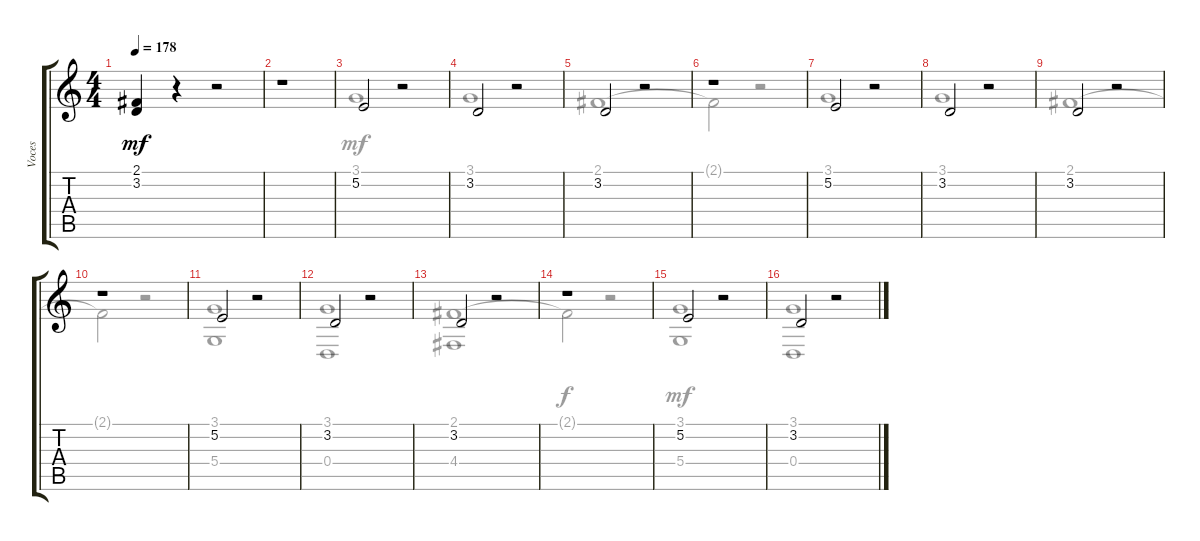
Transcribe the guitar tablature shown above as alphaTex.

\track ("Voces" "Voces") {instrument sopranosax}
\staff {score tabs}
\tuning (E4 B3 G3 D3 A2 E2) {hide}
\voice
\ts (4 4)
\tempo 178
\clef g2
\ks c
(2.1 3.2).4{dy mf} r.4 r.2 |
r.1 |
5.2.2 r.2 |
3.2.2 r.2 |
3.2.2 r.2 |
r.1 |
5.2.2 r.2 |
3.2.2 r.2 |
3.2.2 r.2 |
r.1 |
5.2.2 r.2 |
3.2.2 r.2 |
3.2.2 r.2 |
r.1 |
5.2.2 r.2 |
3.2.2 r.2
\voice
\clef g2
\ottava regular
\simile none
\ks c
|
|
3.1.1 |
3.1.1 |
2.1.1 |
2.1{t}.2 r.2 |
3.1.1 |
3.1.1 |
2.1.1 |
2.1{t}.2 r.2 |
(3.1 5.4).1{dy mf} |
(3.1 0.4).1 |
(2.1 4.4).1 |
2.1{t}.2{dy f} r.2 |
(3.1 5.4).1{dy mf} |
(3.1 0.4).1
